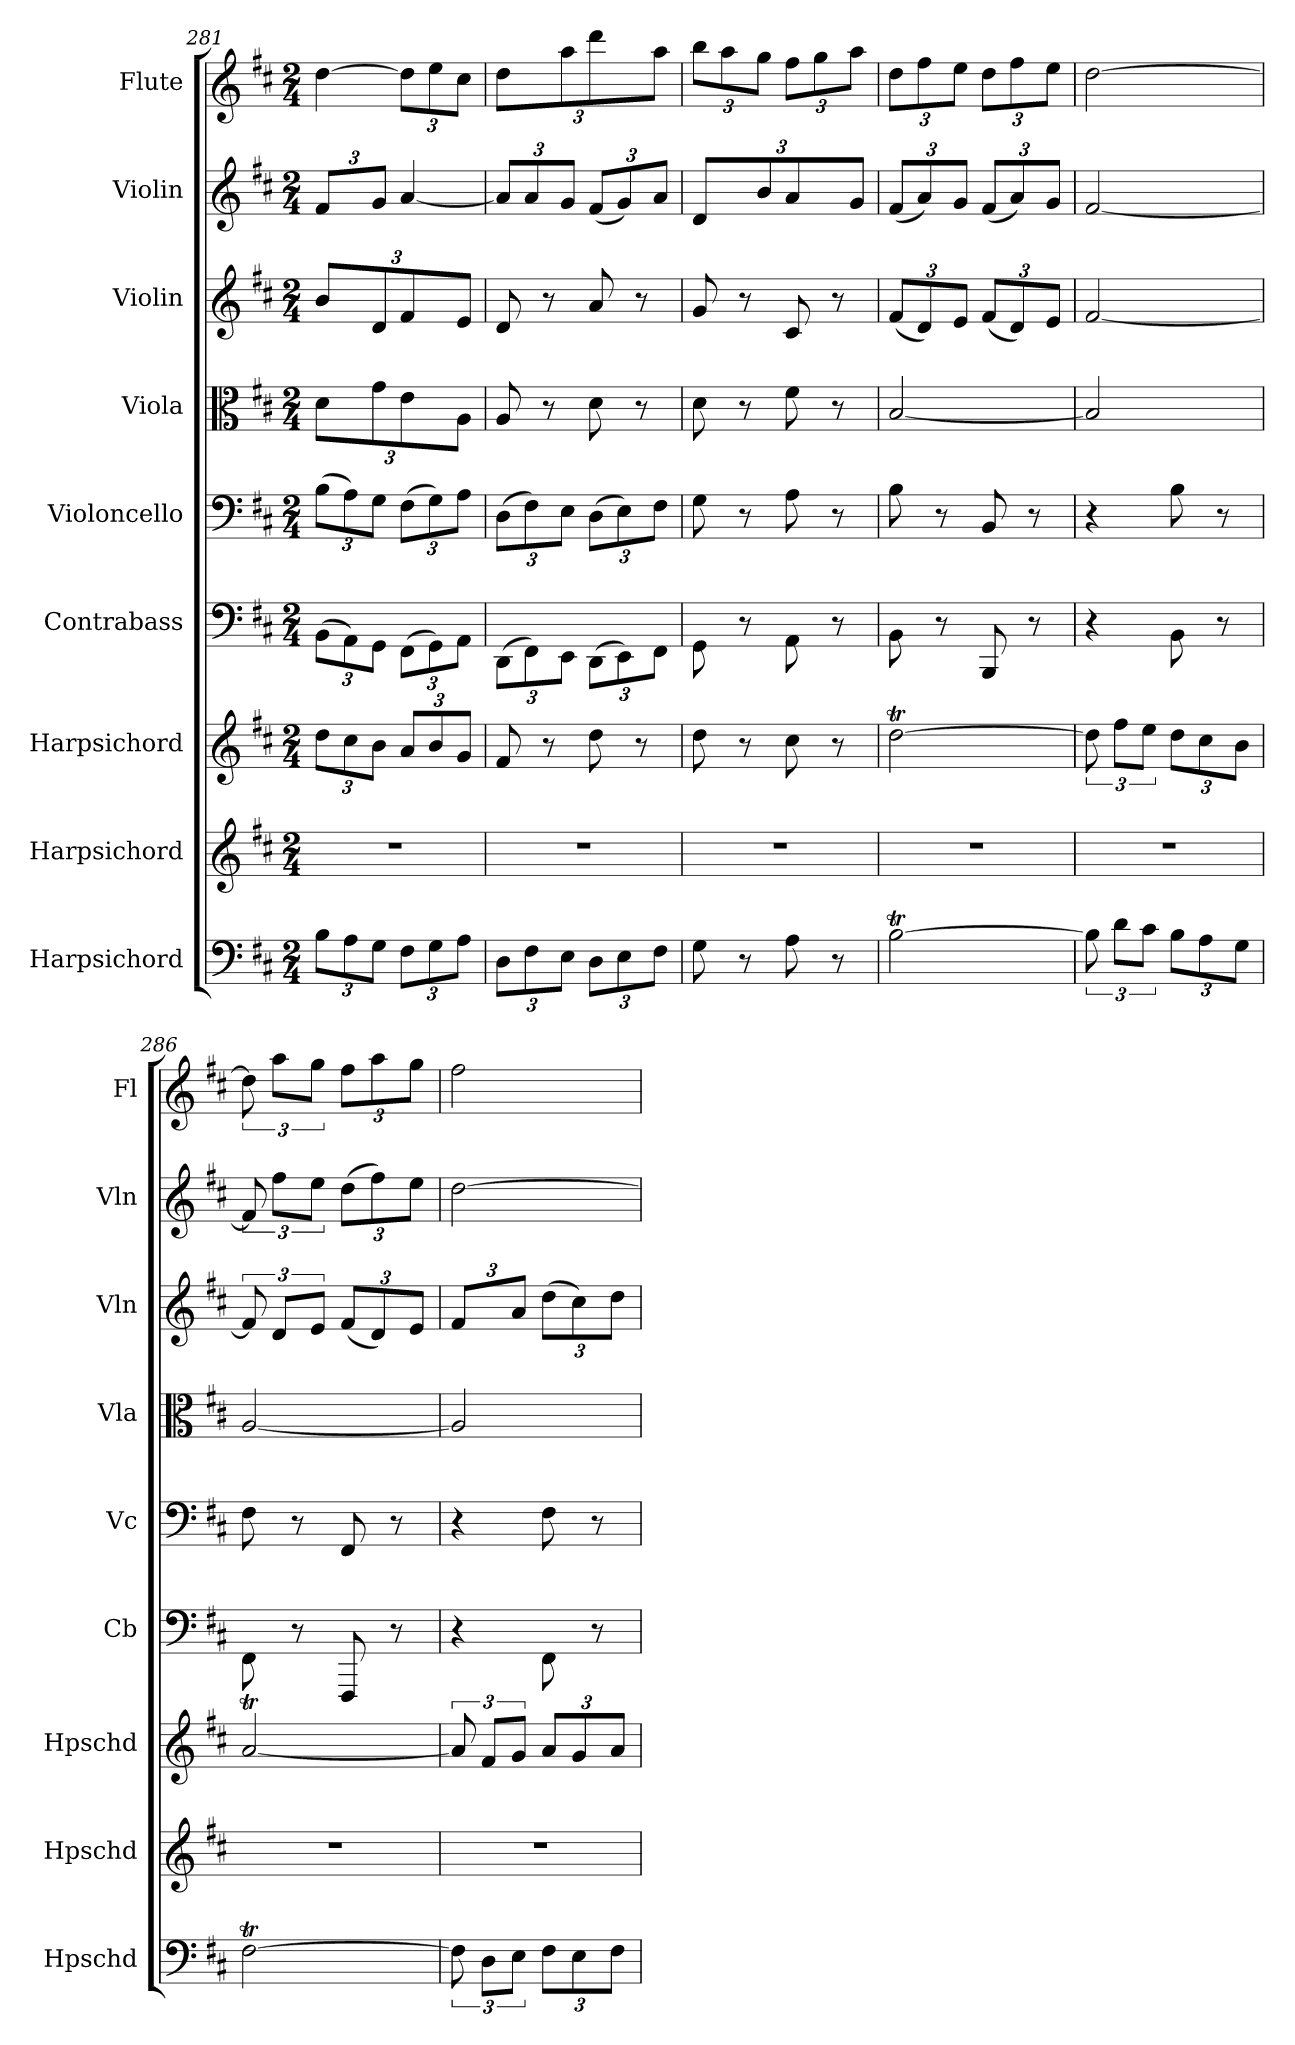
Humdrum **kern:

**kern	**kern	**kern	**kern	**kern	**kern	**kern	**kern	**kern
*part9	*part8	*part7	*part6	*part5	*part4	*part3	*part2	*part1
*staff9	*staff8	*staff7	*staff6	*staff5	*staff4	*staff3	*staff2	*staff1
*I"Harpsichord	*I"Harpsichord	*I"Harpsichord	*I"Contrabass	*I"Violoncello	*I"Viola	*I"Violin	*I"Violin	*I"Flute
*I'Hpschd	*I'Hpschd	*I'Hpschd	*I'Cb	*I'Vc	*I'Vla	*I'Vln	*I'Vln	*I'Fl
*clefF4	*clefG2	*clefG2	*clefF4	*clefF4	*clefC3	*clefG2	*clefG2	*clefG2
*k[f#c#]	*k[f#c#]	*k[f#c#]	*k[f#c#]	*k[f#c#]	*k[f#c#]	*k[f#c#]	*k[f#c#]	*k[f#c#]
*D:	*D:	*D:	*D:	*D:	*D:	*D:	*D:	*D:
*M2/4	*M2/4	*M2/4	*M2/4	*M2/4	*M2/4	*M2/4	*M2/4	*M2/4
=281	=281	=281	=281	=281	=281	=281	=281	=281
12B\L	2r	12dd\L	(12BB\L	(12B\L	6d\	6b/	6f#/	[4dd\
12A\	.	12cc#\	12AA\)	12A\)	.	.	.	.
12G\J	.	12b\J	12GG\J	12G\J	12g\J	12d/J	12g/J	.
12F#\L	.	12a/L	(12FF#\L	(12F#\L	6e\	6f#/	[4a/	12dd\L]
12G\	.	12b/	12GG\)	12G\)	.	.	.	12ee\
12A\J	.	12g/J	12AA\J	12A\J	12A\J	12e/J	.	12cc#\J
=282	=282	=282	=282	=282	=282	=282	=282	=282
12D\L	2r	8f#/	(12DD\L	(12D\L	8A/	8d/	12a/L]	6dd\
12F#\	.	.	12FF#\)	12F#\)	.	.	12a/	.
.	.	8r	.	.	8r	8r	.	.
12E\J	.	.	12EE\J	12E\J	.	.	12g/J	12aa\
12D\L	.	8dd\	(12DD\L	(12D\L	8d\	8a/	(12f#/L	6ddd\
12E\	.	.	12EE\)	12E\)	.	.	12g/)	.
.	.	8r	.	.	8r	8r	.	.
12F#\J	.	.	12FF#\J	12F#\J	.	.	12a/J	12aa\J
=283	=283	=283	=283	=283	=283	=283	=283	=283
8G\	2r	8dd\	8GG\	8G\	8d\	8g/	6d/	12bb\L
.	.	.	.	.	.	.	.	12aa\
8r	.	8r	8r	8r	8r	8r	.	.
.	.	.	.	.	.	.	12b/J	12gg\J
8A\	.	8cc#\	8AA\	8A\	8f#\	8c#/	6a/	12ff#\L
.	.	.	.	.	.	.	.	12gg\
8r	.	8r	8r	8r	8r	8r	.	.
.	.	.	.	.	.	.	12g/J	12aa\J
=284	=284	=284	=284	=284	=284	=284	=284	=284
[2BT\	2r	[2ddT\	8BB\	8B\	[2B/	(12f#/L	(12f#/L	12dd\L
.	.	.	.	.	.	12d/)	12a/)	12ff#\
.	.	.	8r	8r	.	.	.	.
.	.	.	.	.	.	12e/J	12g/J	12ee\J
.	.	.	8BBB/	8BB/	.	(12f#/L	(12f#/L	12dd\L
.	.	.	.	.	.	12d/)	12a/)	12ff#\
.	.	.	8r	8r	.	.	.	.
.	.	.	.	.	.	12e/J	12g/J	12ee\J
=285	=285	=285	=285	=285	=285	=285	=285	=285
12B\]	2r	12dd\]	4r	4r	2B/]	[2f#/	[2f#/	[2dd\
12d\L	.	12ff#\L	.	.	.	.	.	.
12c#\J	.	12ee\J	.	.	.	.	.	.
12B\L	.	12dd\L	8BB\	8B\	.	.	.	.
12A\	.	12cc#\	.	.	.	.	.	.
.	.	.	8r	8r	.	.	.	.
12G\J	.	12b\J	.	.	.	.	.	.
=286	=286	=286	=286	=286	=286	=286	=286	=286
[2F#t\	2r	[2aT/	8FF#\	8F#\	[2A/	12f#/]	12f#/]	12dd\]
.	.	.	.	.	.	12d/L	12ff#\L	12aa\L
.	.	.	8r	8r	.	.	.	.
.	.	.	.	.	.	12e/J	12ee\J	12gg\J
.	.	.	8FFF#/	8FF#/	.	(12f#/L	(12dd\L	12ff#\L
.	.	.	.	.	.	12d/)	12ff#\)	12aa\
.	.	.	8r	8r	.	.	.	.
.	.	.	.	.	.	12e/J	12ee\J	12gg\J
=287	=287	=287	=287	=287	=287	=287	=287	=287
12F#\]	2r	12a/]	4r	4r	2A/]	6f#/	[2dd\	2ff#\
12D\L	.	12f#/L	.	.	.	.	.	.
12E\J	.	12g/J	.	.	.	12a/J	.	.
12F#\L	.	12a/L	8FF#\	8F#\	.	(12dd\L	.	.
12E\	.	12g/	.	.	.	12cc#\)	.	.
.	.	.	8r	8r	.	.	.	.
12F#\J	.	12a/J	.	.	.	12dd\J	.	.
=	=	=	=	=	=	=	=	=
*-	*-	*-	*-	*-	*-	*-	*-	*-
